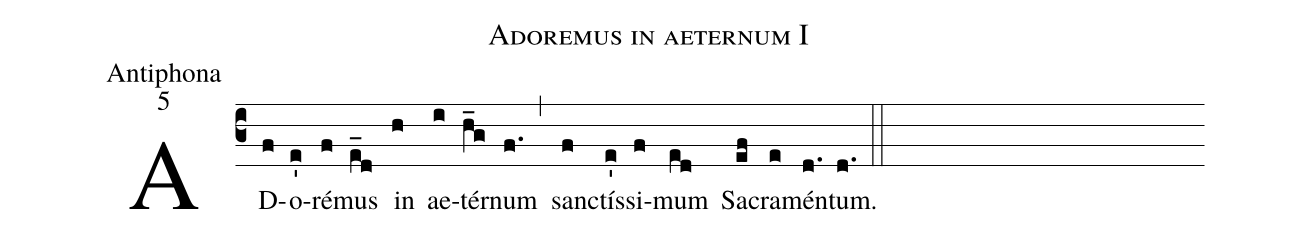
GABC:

name:Adoremus in aeternum I;
office-part:Antiphona;
mode:5;
%%
(c3)AD(f)o(e')ré(f)mus(e_d) in(h) ae(i)tér(h_g)num(f.) (,)san(f)ctís(e')si(f)mum(ed) Sa(ef)cra(e)mén(d.)tum.(d.) (::)
